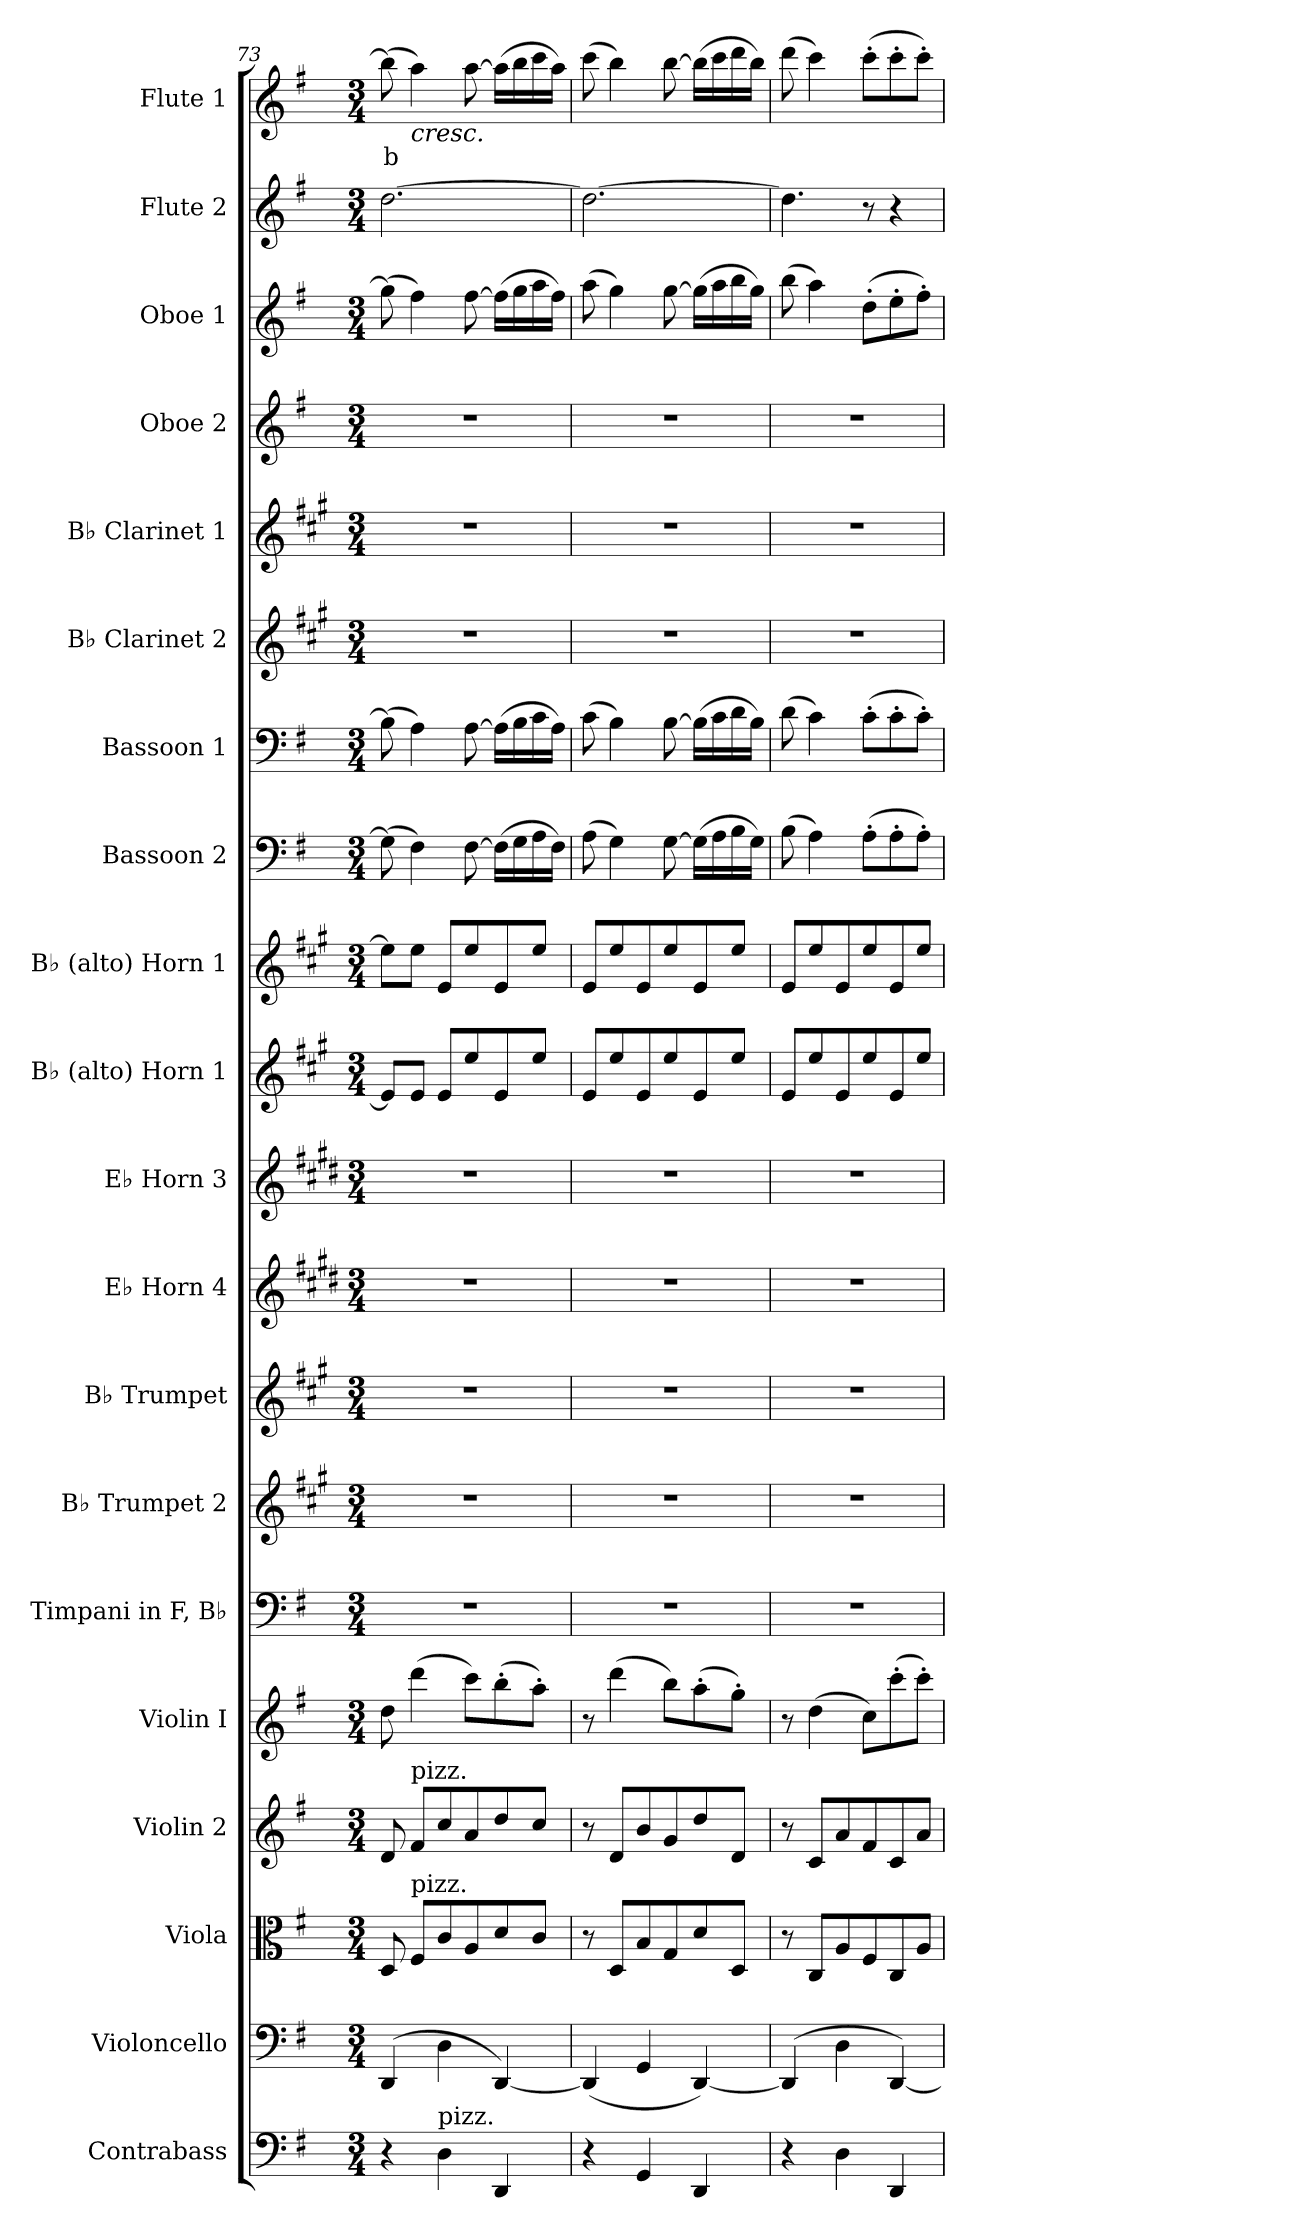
**kern	**kern	**kern	**kern	**kern	**kern	**kern	**kern	**kern	**kern	**kern	**kern	**kern	**kern	**kern	**kern	**kern	**kern	**kern	**kern	**text
*part20	*part19	*part18	*part17	*part16	*part15	*part14	*part13	*part12	*part11	*part10	*part9	*part8	*part7	*part6	*part5	*part4	*part3	*part2	*part1	*part1
*staff20	*staff19	*staff18	*staff17	*staff16	*staff15	*staff14	*staff13	*staff12	*staff11	*staff10	*staff9	*staff8	*staff7	*staff6	*staff5	*staff4	*staff3	*staff2	*staff1	*staff1
*I"Contrabass	*I"Violoncello	*I"Viola	*I"Violin 2	*I"Violin I	*I"Timpani in F, B♭	*I"B♭ Trumpet 2	*I"B♭ Trumpet	*I"E♭ Horn 4	*I"E♭ Horn 3	*I"B♭ (alto) Horn 1	*I"B♭ (alto) Horn 1	*I"Bassoon 2	*I"Bassoon 1	*I"B♭ Clarinet 2	*I"B♭ Clarinet 1	*I"Oboe 2	*I"Oboe 1	*I"Flute 2	*I"Flute 1	*
*I'Cb	*I'Vc	*I'Vla	*I'Vl 2	*I'Vl 1	*I'Timp	*I'Tpt 2	*I'Tpt 1	*I'Hn 4	*I'Hn 3	*I'Hn 2	*I'Hn 1	*I'Bsn 2	*I'Bsn 1	*I'Cl 2	*I'Cl 1	*I'Ob 2	*I'Ob 1	*I'Fl 2	*I'Fl 1	*
*clefF4	*clefF4	*clefC3	*clefG2	*clefG2	*clefF4	*clefG2	*clefG2	*clefG2	*clefG2	*clefG2	*clefG2	*clefF4	*clefF4	*clefG2	*clefG2	*clefG2	*clefG2	*clefG2	*clefG2	*
*ITrd7c12	*	*	*	*	*	*ITrd1c2	*ITrd1c2	*ITrd5c9	*ITrd5c9	*ITrd1c2	*ITrd1c2	*	*	*ITrd1c2	*ITrd1c2	*	*	*	*	*
*k[f#]	*k[f#]	*k[f#]	*k[f#]	*k[f#]	*k[f#]	*k[f#]	*k[f#]	*k[f#]	*k[f#]	*k[f#]	*k[f#]	*k[f#]	*k[f#]	*k[f#]	*k[f#]	*k[f#]	*k[f#]	*k[f#]	*k[f#]	*
*M3/4	*M3/4	*M3/4	*M3/4	*M3/4	*M3/4	*M3/4	*M3/4	*M3/4	*M3/4	*M3/4	*M3/4	*M3/4	*M3/4	*M3/4	*M3/4	*M3/4	*M3/4	*M3/4	*M3/4	*
=73	=73	=73	=73	=73	=73	=73	=73	=73	=73	=73	=73	=73	=73	=73	=73	=73	=73	=73	=73	=73
!	!	!	!	!	!	!	!	!	!	!	!	!	!	!	!	!	!	!	!	!LO:LY:b:color=#FF0000
4r	(4DD/	8D/	8d/	8dd\	2.r	2.r	2.r	2.r	2.r	8d/L]	8dd\L]	(8G\]	(8B\]	2.r	2.r	2.r	(8gg\]	[2.dd\	(8bb\]	b
!	!	!	!	!	!	!	!	!	!	!	!	!	!	!	!	!	!	!	!LO:TX:b:i:t=cresc.	!
!	!	!	!LO:TX:a:t=pizz.	!	!	!	!	!	!	!	!	!	!	!	!	!	!	!	!	!
!	!	!LO:TX:a:t=pizz.	!	!	!	!	!	!	!	!	!	!	!	!	!	!	!	!	!	!
.	.	8F#/L	8f#/L	(4ddd\	.	.	.	.	.	8d/J	8dd\J	4F#\)	4A\)	.	.	.	4ff#\)	.	4aa\)	.
!LO:TX:a:t=pizz.	!	!	!	!	!	!	!	!	!	!	!	!	!	!	!	!	!	!	!	!
4DD\	4D\	8c/	8cc/	.	.	.	.	.	.	8d/L	8d/L	.	.	.	.	.	.	.	.	.
.	.	8A/	8a/	8ccc\L)	.	.	.	.	.	8dd/	8dd/	[8F#\	[8A\	.	.	.	[8ff#\	.	[8aa\	.
4DDD/	[4DD/)	8d/	8dd/	(8bb'\	.	.	.	.	.	8d/	8d/	(16F#\LL]	(16A\LL]	.	.	.	(16ff#\LL]	.	(16aa\LL]	.
.	.	.	.	.	.	.	.	.	.	.	.	16G\	16B\	.	.	.	16gg\	.	16bb\	.
.	.	8c/J	8cc/J	8aa'\J)	.	.	.	.	.	8dd/J	8dd/J	16A\	16c\	.	.	.	16aa\	.	16ccc\	.
.	.	.	.	.	.	.	.	.	.	.	.	16F#\JJ)	16A\JJ)	.	.	.	16ff#\JJ)	.	16aa\JJ)	.
=74	=74	=74	=74	=74	=74	=74	=74	=74	=74	=74	=74	=74	=74	=74	=74	=74	=74	=74	=74	=74
4r	(4DD/]	8r	8r	8r	2.r	2.r	2.r	2.r	2.r	8d/L	8d/L	(8A\	(8c\	2.r	2.r	2.r	(8aa\	2.dd\_	(8ccc\	.
.	.	8D/L	8d/L	(4ddd\	.	.	.	.	.	8dd/	8dd/	4G\)	4B\)	.	.	.	4gg\)	.	4bb\)	.
4GGG/	4GG/	8B/	8b/	.	.	.	.	.	.	8d/	8d/	.	.	.	.	.	.	.	.	.
.	.	8G/	8g/	8bb\L)	.	.	.	.	.	8dd/	8dd/	[8G\	[8B\	.	.	.	[8gg\	.	[8bb\	.
4DDD/	[4DD/)	8d/	8dd/	(8aa'\	.	.	.	.	.	8d/	8d/	(16G\LL]	(16B\LL]	.	.	.	(16gg\LL]	.	(16bb\LL]	.
.	.	.	.	.	.	.	.	.	.	.	.	16A\	16c\	.	.	.	16aa\	.	16ccc\	.
.	.	8D/J	8d/J	8gg'\J)	.	.	.	.	.	8dd/J	8dd/J	16B\	16d\	.	.	.	16bb\	.	16ddd\	.
.	.	.	.	.	.	.	.	.	.	.	.	16G\JJ)	16B\JJ)	.	.	.	16gg\JJ)	.	16bb\JJ)	.
=75	=75	=75	=75	=75	=75	=75	=75	=75	=75	=75	=75	=75	=75	=75	=75	=75	=75	=75	=75	=75
4r	(4DD/]	8r	8r	8r	2.r	2.r	2.r	2.r	2.r	8d/L	8d/L	(8B\	(8d\	2.r	2.r	2.r	(8bb\	4.dd\]	(8ddd\	.
.	.	8C/L	8c/L	(4dd\	.	.	.	.	.	8dd/	8dd/	4A\)	4c\)	.	.	.	4aa\)	.	4ccc\)	.
4DD\	4D\	8A/	8a/	.	.	.	.	.	.	8d/	8d/	.	.	.	.	.	.	.	.	.
.	.	8F#/	8f#/	8cc\L)	.	.	.	.	.	8dd/	8dd/	(8A'\L	(8c'\L	.	.	.	(8dd'\L	8r	(8ccc'\L	.
4DDD/	[4DD/)	8C/	8c/	(8ccc'\	.	.	.	.	.	8d/	8d/	8A'\	8c'\	.	.	.	8ee'\	4r	8ccc'\	.
.	.	8A/J	8a/J	8ccc'\J)	.	.	.	.	.	8dd/J	8dd/J	8A'\J)	8c'\J)	.	.	.	8ff#'\J)	.	8ccc'\J)	.
=	=	=	=	=	=	=	=	=	=	=	=	=	=	=	=	=	=	=	=	=
*-	*-	*-	*-	*-	*-	*-	*-	*-	*-	*-	*-	*-	*-	*-	*-	*-	*-	*-	*-	*-
